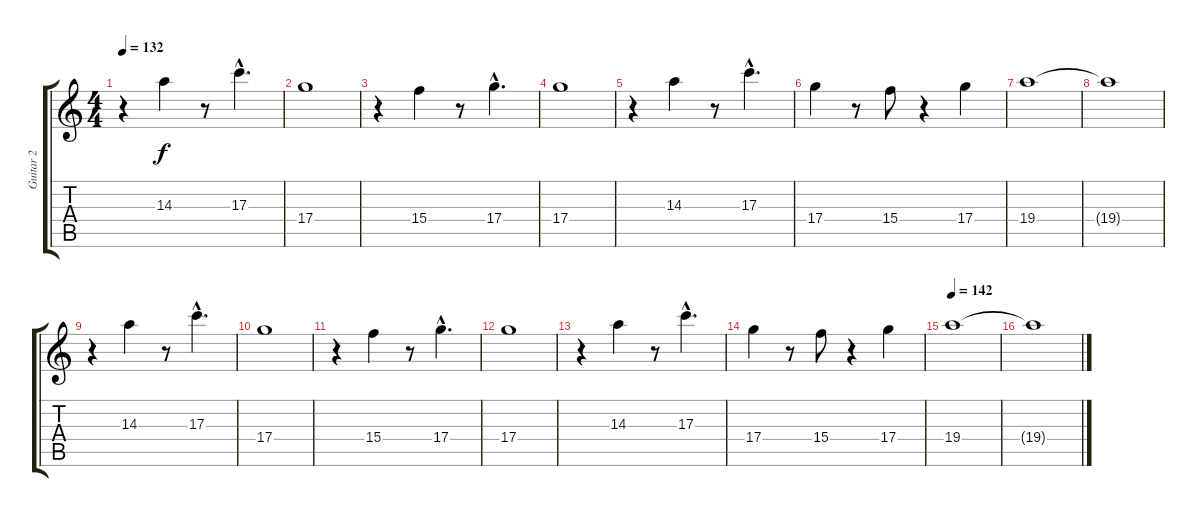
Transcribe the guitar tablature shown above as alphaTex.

\track ("Guitar 2  Janick Gers" "Guitar 2  ") {instrument electricguitarclean}
\staff {score tabs}
\tuning (E4 B3 G3 D3 A2 E2) {hide}
\ts (4 4)
\tempo 132
\clef g2
\ks c
r.4{dy f} 14.3.4 r.8 17.3{hac}.4{d} |
17.4.1 |
r.4 15.4.4 r.8 17.4{hac}.4{d} |
17.4.1 |
r.4 14.3.4 r.8 17.3{hac}.4{d} |
17.4.4 r.8 15.4.8 r.4 17.4.4 |
19.4.1 |
19.4{t}.1 |
r.4 14.3.4 r.8 17.3{hac}.4{d} |
17.4.1 |
r.4 15.4.4 r.8 17.4{hac}.4{d} |
17.4.1 |
r.4 14.3.4 r.8 17.3{hac}.4{d} |
17.4.4 r.8 15.4.8 r.4 17.4.4 |
\tempo 142
19.4.1 |
19.4{t}.1
